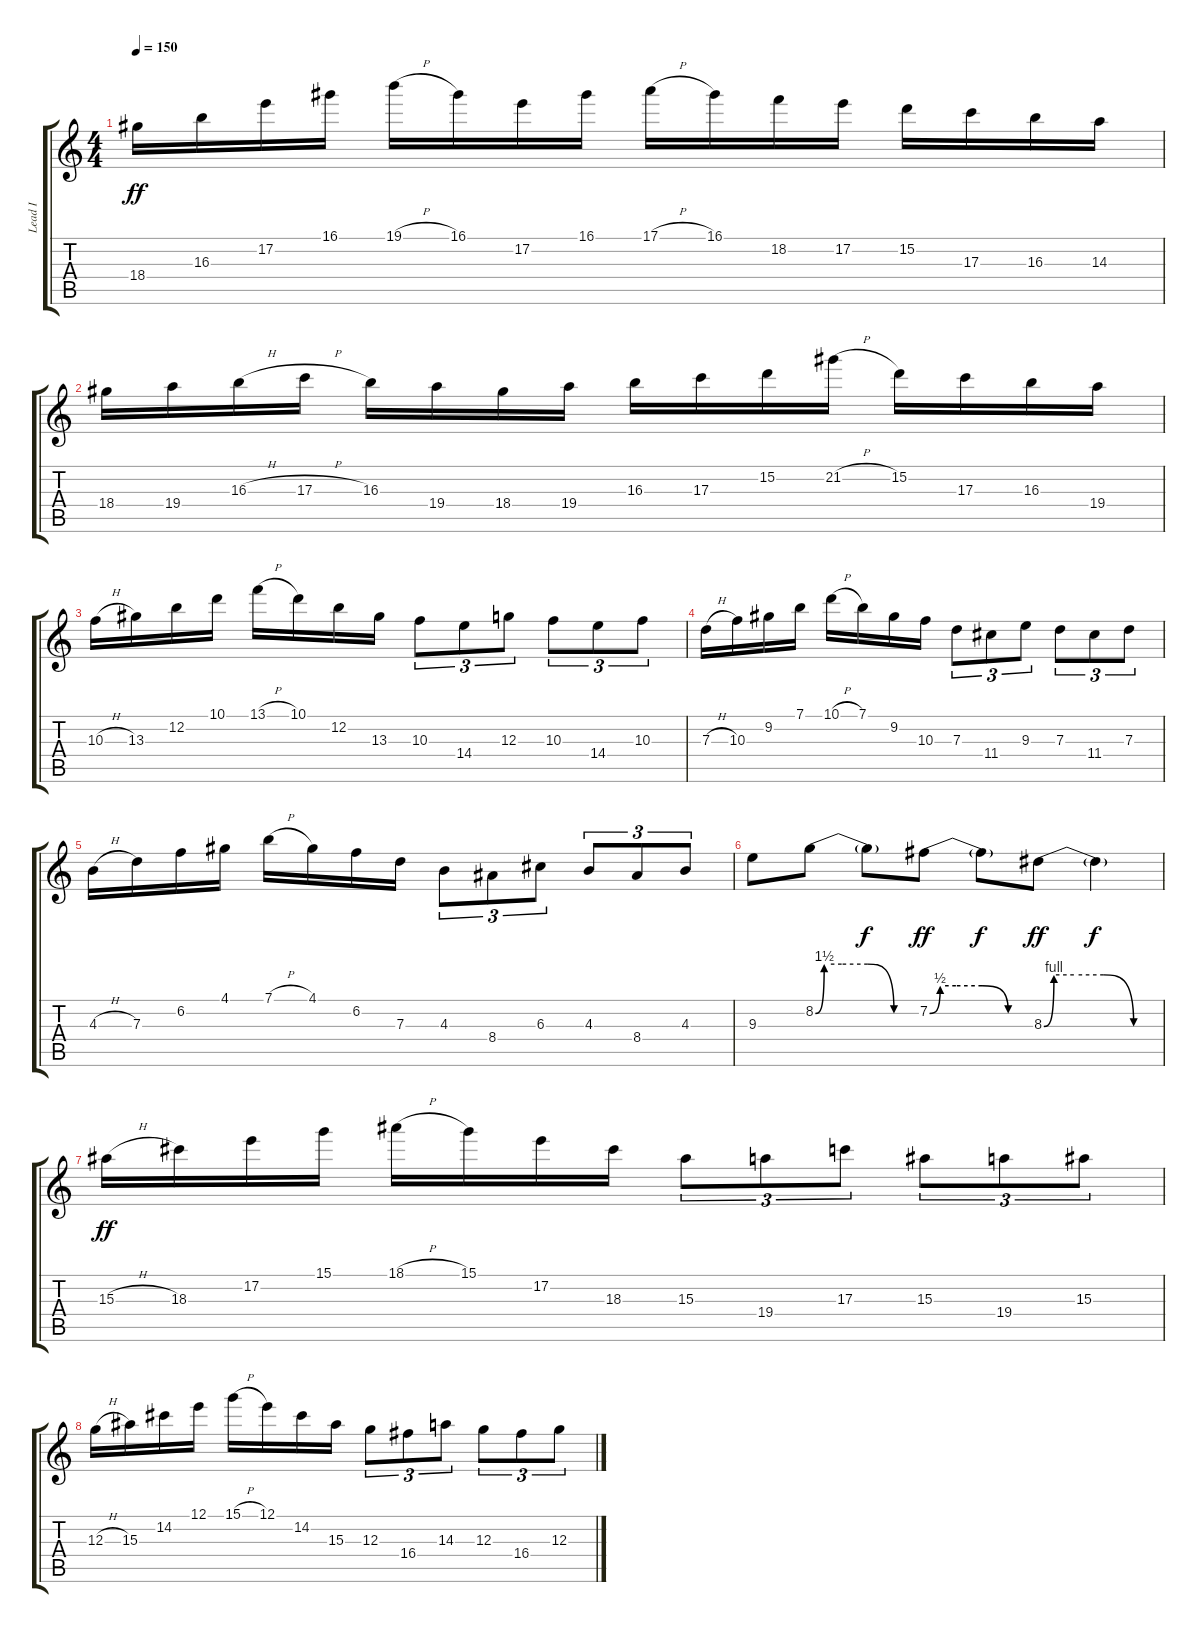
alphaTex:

\track ("Lead I" "Lead I") {instrument overdrivenguitar}
\staff {score tabs}
\tuning (E4 B3 G3 D3 A2 E2) {hide}
\ts (4 4)
\tempo 150
\clef g2
\ks c
18.4.16{dy ff} 16.3.16 17.2.16 16.1.16 19.1{h}.16 16.1.16 17.2.16 16.1.16 17.1{h}.16 16.1.16 18.2.16 17.2.16 15.2.16 17.3.16 16.3.16 14.3.16 |
18.4.16 19.4.16 16.3{h}.16 17.3{h}.16 16.3.16 19.4.16 18.4.16 19.4.16 16.3.16 17.3.16 15.2.16 21.2{h}.16 15.2.16 17.3.16 16.3.16 19.4.16 |
10.3{h}.16 13.3.16 12.2.16 10.1.16 13.1{h}.16 10.1.16 12.2.16 13.3.16 10.3.8{tu (3 2)} 14.4.8{tu (3 2)} 12.3.8{tu (3 2)} 10.3.8{tu (3 2)} 14.4.8{tu (3 2)} 10.3.8{tu (3 2)} |
7.3{h}.16 10.3.16 9.2.16 7.1.16 10.1{h}.16 7.1.16 9.2.16 10.3.16 7.3.8{tu (3 2)} 11.4.8{tu (3 2)} 9.3.8{tu (3 2)} 7.3.8{tu (3 2)} 11.4.8{tu (3 2)} 7.3.8{tu (3 2)} |
4.3{h}.16 7.3.16 6.2.16 4.1.16 7.1{h}.16 4.1.16 6.2.16 7.3.16 4.3.8{tu (3 2)} 8.4.8{tu (3 2)} 6.3.8{tu (3 2)} 4.3.8{tu (3 2)} 8.4.8{tu (3 2)} 4.3.8{tu (3 2)} |
9.3.8 8.2{be (custom 0 0 5 6 15 6 30 6 45 0 60 0)}.8 8.2{t}.8{dy f} 7.2{be (custom 0 0 6 2 15 2 30 2 45 0 60 0)}.8{dy ff} 7.2{t}.8{dy f} 8.3{be (custom 0 0 5 4 15 4 30 4 45 0 60 0)}.8{dy ff} 8.3{t}.4{dy f} |
15.3{h}.16{dy ff} 18.3.16 17.2.16 15.1.16 18.1{h}.16 15.1.16 17.2.16 18.3.16 15.3.8{tu (3 2)} 19.4.8{tu (3 2)} 17.3.8{tu (3 2)} 15.3.8{tu (3 2)} 19.4.8{tu (3 2)} 15.3.8{tu (3 2)} |
12.3{h}.16 15.3.16 14.2.16 12.1.16 15.1{h}.16 12.1.16 14.2.16 15.3.16 12.3.8{tu (3 2)} 16.4.8{tu (3 2)} 14.3.8{tu (3 2)} 12.3.8{tu (3 2)} 16.4.8{tu (3 2)} 12.3.8{tu (3 2)}
